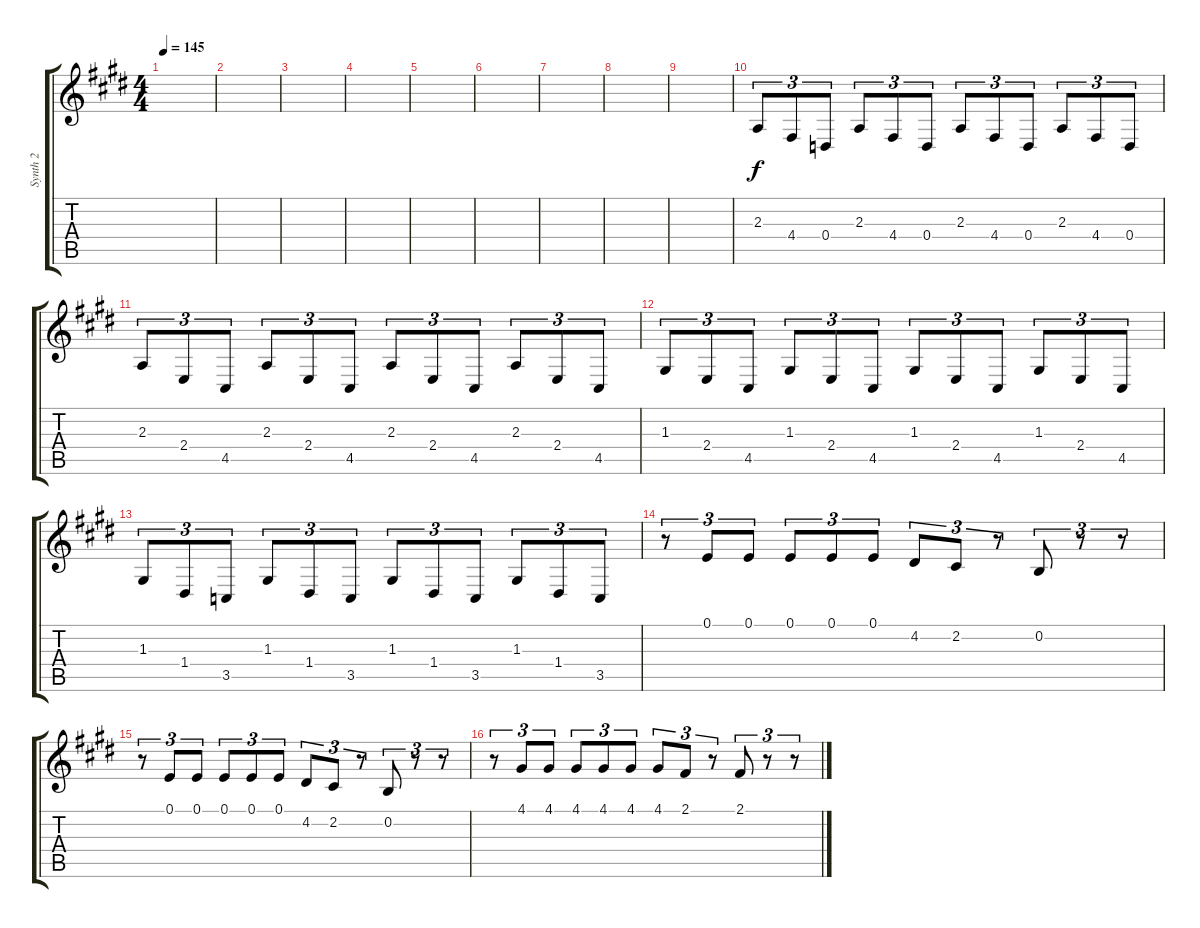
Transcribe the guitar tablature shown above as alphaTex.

\track ("Synth 2" "Synth 2") {solo instrument synthbrass2}
\staff {score tabs}
\tuning (E4 B3 G3 D3 A2 E2) {hide}
\ts (4 4)
\tempo 145
\clef g2
\ks e
|
|
|
|
|
|
|
|
|
2.3.8{tu (3 2)} 4.4.8{tu (3 2)} 0.4.8{tu (3 2)} 2.3.8{tu (3 2)} 4.4.8{tu (3 2)} 0.4.8{tu (3 2)} 2.3.8{tu (3 2)} 4.4.8{tu (3 2)} 0.4.8{tu (3 2)} 2.3.8{tu (3 2)} 4.4.8{tu (3 2)} 0.4.8{tu (3 2)} |
2.3.8{tu (3 2)} 2.4.8{tu (3 2)} 4.5.8{tu (3 2)} 2.3.8{tu (3 2)} 2.4.8{tu (3 2)} 4.5.8{tu (3 2)} 2.3.8{tu (3 2)} 2.4.8{tu (3 2)} 4.5.8{tu (3 2)} 2.3.8{tu (3 2)} 2.4.8{tu (3 2)} 4.5.8{tu (3 2)} |
1.3.8{tu (3 2)} 2.4.8{tu (3 2)} 4.5.8{tu (3 2)} 1.3.8{tu (3 2)} 2.4.8{tu (3 2)} 4.5.8{tu (3 2)} 1.3.8{tu (3 2)} 2.4.8{tu (3 2)} 4.5.8{tu (3 2)} 1.3.8{tu (3 2)} 2.4.8{tu (3 2)} 4.5.8{tu (3 2)} |
1.3.8{tu (3 2)} 1.4.8{tu (3 2)} 3.5.8{tu (3 2)} 1.3.8{tu (3 2)} 1.4.8{tu (3 2)} 3.5.8{tu (3 2)} 1.3.8{tu (3 2)} 1.4.8{tu (3 2)} 3.5.8{tu (3 2)} 1.3.8{tu (3 2)} 1.4.8{tu (3 2)} 3.5.8{tu (3 2)} |
r.8{tu (3 2)} 0.1.8{tu (3 2)} 0.1.8{tu (3 2)} 0.1.8{tu (3 2)} 0.1.8{tu (3 2)} 0.1.8{tu (3 2)} 4.2.8{tu (3 2)} 2.2.8{tu (3 2)} r.8{tu (3 2)} 0.2.8{tu (3 2)} r.8{tu (3 2)} r.8{tu (3 2)} |
r.8{tu (3 2)} 0.1.8{tu (3 2)} 0.1.8{tu (3 2)} 0.1.8{tu (3 2)} 0.1.8{tu (3 2)} 0.1.8{tu (3 2)} 4.2.8{tu (3 2)} 2.2.8{tu (3 2)} r.8{tu (3 2)} 0.2.8{tu (3 2)} r.8{tu (3 2)} r.8{tu (3 2)} |
r.8{tu (3 2)} 4.1.8{tu (3 2)} 4.1.8{tu (3 2)} 4.1.8{tu (3 2)} 4.1.8{tu (3 2)} 4.1.8{tu (3 2)} 4.1.8{tu (3 2)} 2.1.8{tu (3 2)} r.8{tu (3 2)} 2.1.8{tu (3 2)} r.8{tu (3 2)} r.8{tu (3 2)}
